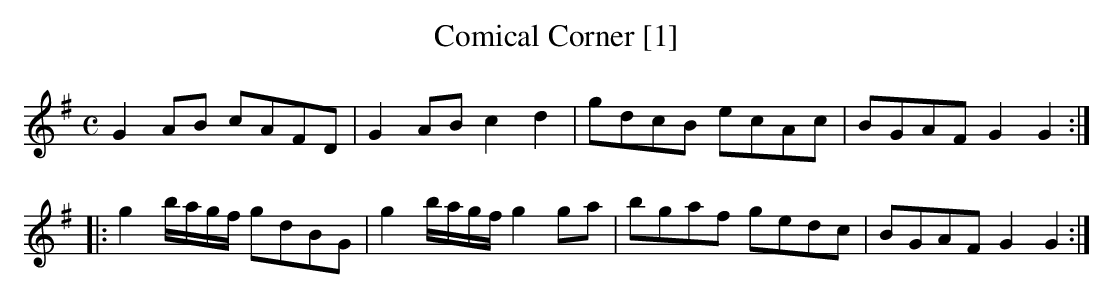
X:1
T:Comical Corner [1]
M:C
L:1/8
K:G
G2 AB cAFD|G2 AB c2d2|gdcB ecAc|BGAF G2G2:|
|:g2 b/a/g/f/ gdBG|g2 b/a/g/f/ g2 ga|bgaf gedc|BGAF G2G2:|
